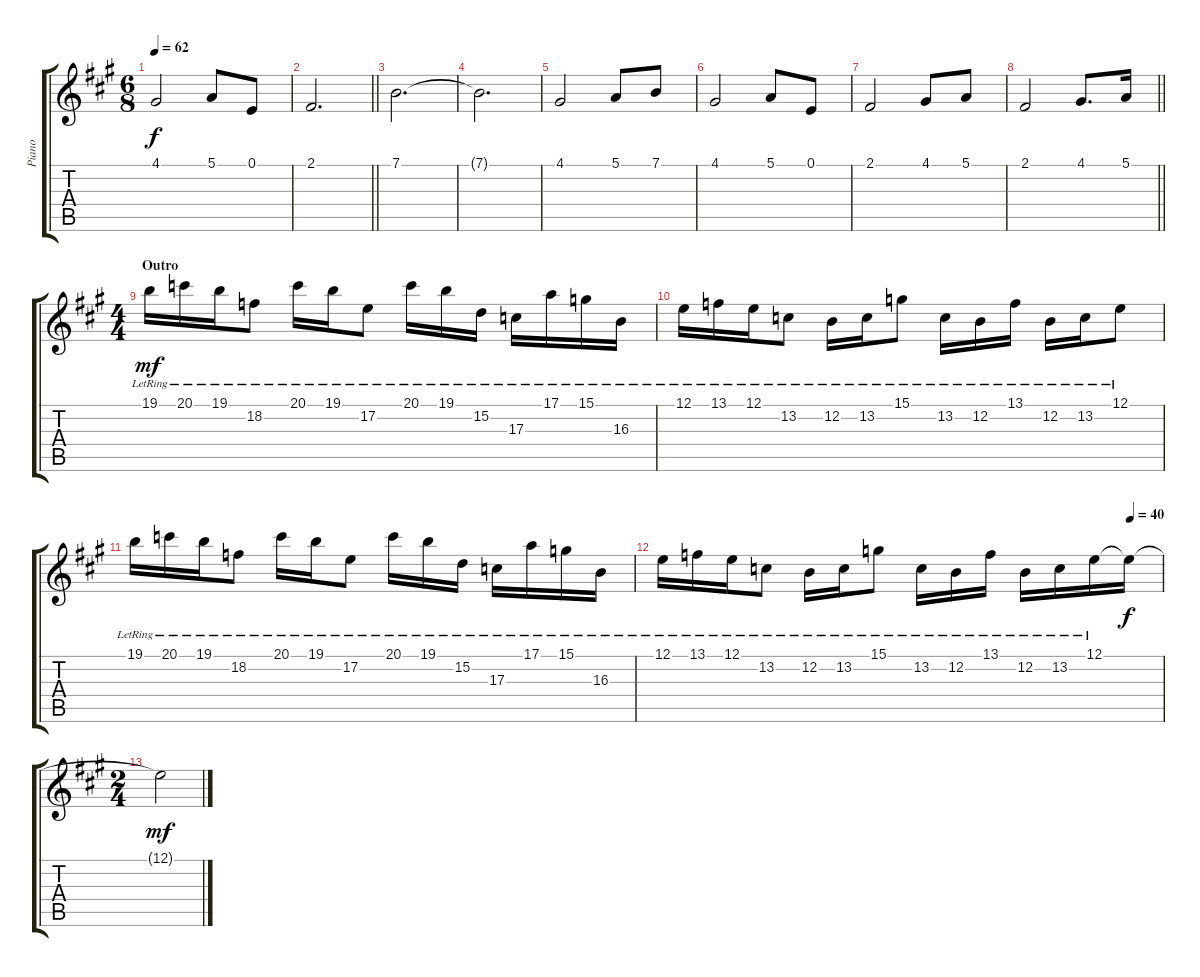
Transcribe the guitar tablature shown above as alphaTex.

\track ("Piano" "Piano") {instrument honkytonkpiano}
\staff {score tabs}
\tuning (E4 B3 G3 D3 A2 E2) {hide}
\ts (6 8)
\tempo 62
\clef g2
\ks a
4.1.2{dy f} 5.1.8 0.1.8 |
\barLineRight lightlight
2.1.2{d} |
7.1.2{d} |
7.1{t}.2{d} |
4.1.2 5.1.8 7.1.8 |
4.1.2 5.1.8 0.1.8 |
2.1.2 4.1.8 5.1.8 |
\barLineRight lightlight
2.1.2 4.1.8{d} 5.1.16 |
\ts (4 4)
\section ("" "Outro")
19.1{lr}.16{dy mf instrument honkytonkpiano} 20.1{lr}.16 19.1{lr}.16 18.2{lr}.8 20.1{lr}.16 19.1{lr}.16 17.2{lr}.8 20.1{lr}.16 19.1{lr}.16 15.2{lr}.16 17.3{lr}.16 17.1{lr}.16 15.1{lr}.16 16.3{lr}.16 |
12.1{lr}.16 13.1{lr}.16 12.1{lr}.16 13.2{lr}.8 12.2{lr}.16 13.2{lr}.16 15.1{lr}.8 13.2{lr}.16 12.2{lr}.16 13.1{lr}.16 12.2{lr}.16 13.2{lr}.16 12.1{lr}.8 |
19.1{lr}.16 20.1{lr}.16 19.1{lr}.16 18.2{lr}.8 20.1{lr}.16 19.1{lr}.16 17.2{lr}.8 20.1{lr}.16 19.1{lr}.16 15.2{lr}.16 17.3{lr}.16 17.1{lr}.16 15.1{lr}.16 16.3{lr}.16 |
\tempo (40 0.9375)
12.1{lr}.16 13.1{lr}.16 12.1{lr}.16 13.2{lr}.8 12.2{lr}.16 13.2{lr}.16 15.1{lr}.8 13.2{lr}.16 12.2{lr}.16 13.1{lr}.16 12.2{lr}.16 13.2{lr}.16 12.1{lr}.16 12.1{t}.16{dy f} |
\ts (2 4)
12.1{t}.2{dy mf}
